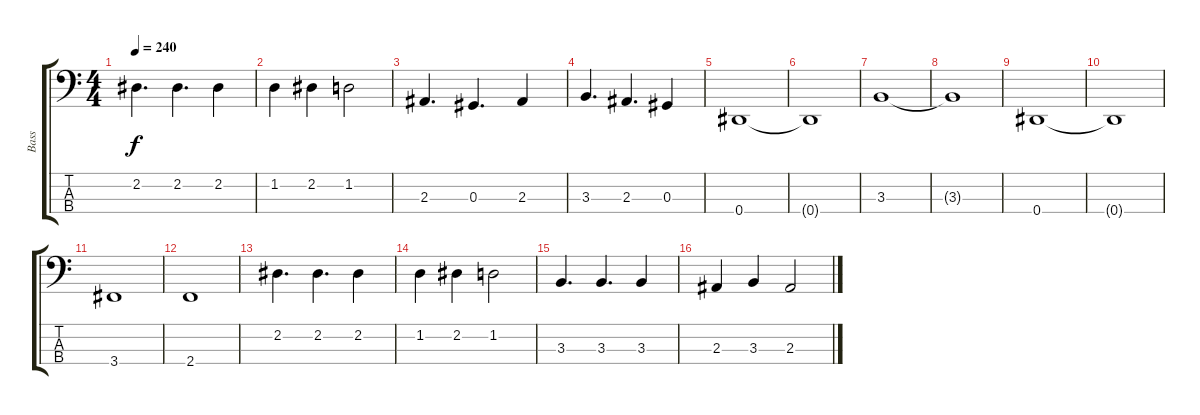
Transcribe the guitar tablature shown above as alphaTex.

\track ("Bass" "Bass") {instrument electricbassfinger}
\staff {score tabs}
\tuning (Gb2 Db2 Ab1 Eb1) {hide}
\ts (4 4)
\tempo 240
\clef f4
\ks c
2.2.4{d dy f} 2.2.4{d} 2.2.4 |
1.2.4 2.2.4 1.2.2 |
2.3.4{d} 0.3.4{d} 2.3.4 |
3.3.4{d} 2.3.4{d} 0.3.4 |
0.4.1 |
0.4{t}.1 |
3.3.1 |
3.3{t}.1 |
0.4.1 |
0.4{t}.1 |
3.4.1 |
2.4.1 |
2.2.4{d} 2.2.4{d} 2.2.4 |
1.2.4 2.2.4 1.2.2 |
3.3.4{d} 3.3.4{d} 3.3.4 |
2.3.4 3.3.4 2.3.2
